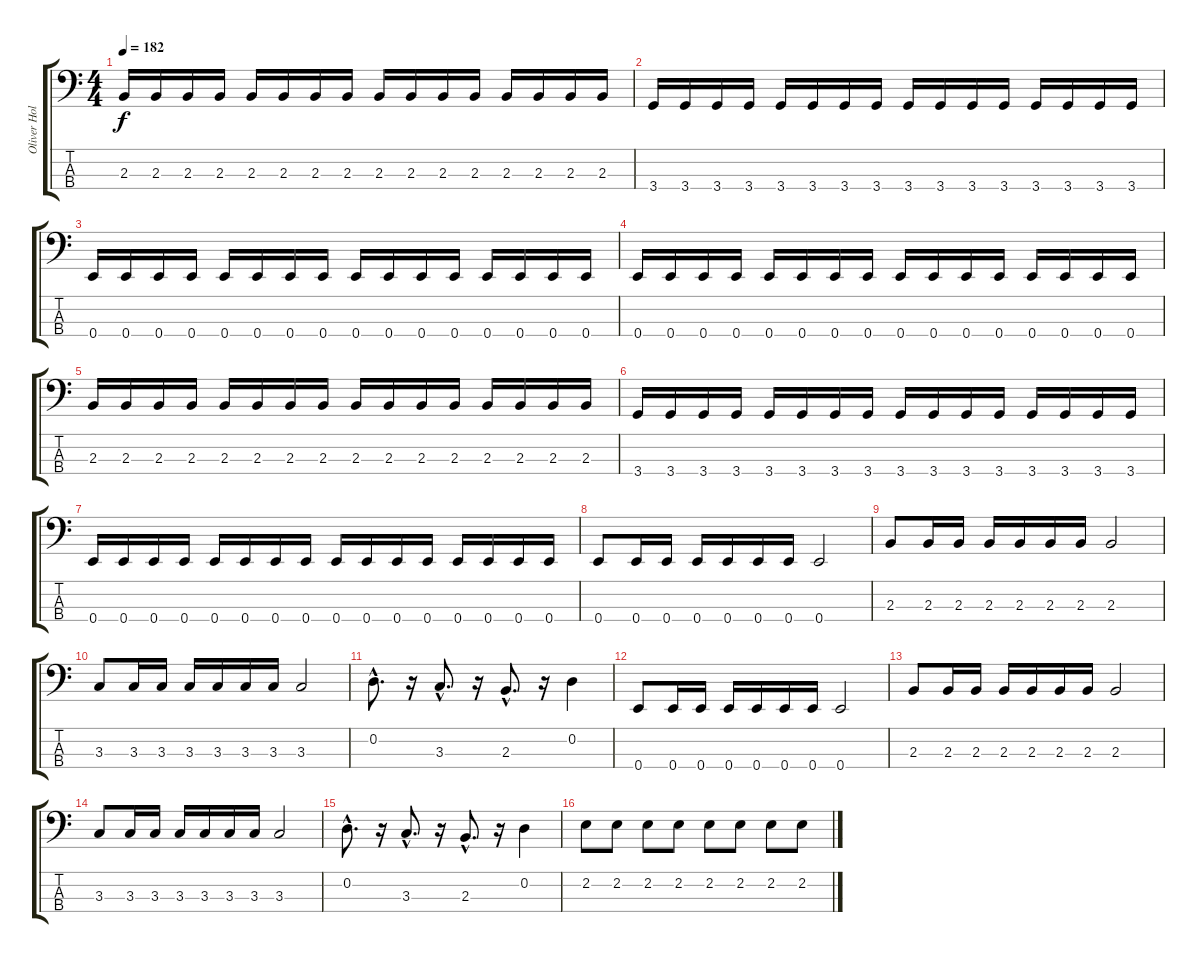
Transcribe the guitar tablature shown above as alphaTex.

\track ("Oliver Holzwarth" "Oliver Hol") {instrument electricbassfinger}
\staff {score tabs}
\tuning (G2 D2 A1 E1) {hide}
\ts (4 4)
\tempo 182
\clef f4
\ks c
2.3.16{dy f} 2.3.16 2.3.16 2.3.16 2.3.16 2.3.16 2.3.16 2.3.16 2.3.16 2.3.16 2.3.16 2.3.16 2.3.16 2.3.16 2.3.16 2.3.16 |
3.4.16 3.4.16 3.4.16 3.4.16 3.4.16 3.4.16 3.4.16 3.4.16 3.4.16 3.4.16 3.4.16 3.4.16 3.4.16 3.4.16 3.4.16 3.4.16 |
0.4.16 0.4.16 0.4.16 0.4.16 0.4.16 0.4.16 0.4.16 0.4.16 0.4.16 0.4.16 0.4.16 0.4.16 0.4.16 0.4.16 0.4.16 0.4.16 |
0.4.16 0.4.16 0.4.16 0.4.16 0.4.16 0.4.16 0.4.16 0.4.16 0.4.16 0.4.16 0.4.16 0.4.16 0.4.16 0.4.16 0.4.16 0.4.16 |
2.3.16 2.3.16 2.3.16 2.3.16 2.3.16 2.3.16 2.3.16 2.3.16 2.3.16 2.3.16 2.3.16 2.3.16 2.3.16 2.3.16 2.3.16 2.3.16 |
3.4.16 3.4.16 3.4.16 3.4.16 3.4.16 3.4.16 3.4.16 3.4.16 3.4.16 3.4.16 3.4.16 3.4.16 3.4.16 3.4.16 3.4.16 3.4.16 |
0.4.16 0.4.16 0.4.16 0.4.16 0.4.16 0.4.16 0.4.16 0.4.16 0.4.16 0.4.16 0.4.16 0.4.16 0.4.16 0.4.16 0.4.16 0.4.16 |
0.4.8 0.4.16 0.4.16 0.4.16 0.4.16 0.4.16 0.4.16 0.4.2 |
2.3.8 2.3.16 2.3.16 2.3.16 2.3.16 2.3.16 2.3.16 2.3.2 |
3.3.8 3.3.16 3.3.16 3.3.16 3.3.16 3.3.16 3.3.16 3.3.2 |
0.2{hac}.8{d} r.16 3.3{hac}.8{d} r.16 2.3{hac}.8{d} r.16 0.2.4 |
0.4.8 0.4.16 0.4.16 0.4.16 0.4.16 0.4.16 0.4.16 0.4.2 |
2.3.8 2.3.16 2.3.16 2.3.16 2.3.16 2.3.16 2.3.16 2.3.2 |
3.3.8 3.3.16 3.3.16 3.3.16 3.3.16 3.3.16 3.3.16 3.3.2 |
0.2{hac}.8{d} r.16 3.3{hac}.8{d} r.16 2.3{hac}.8{d} r.16 0.2.4 |
2.2.8 2.2.8 2.2.8 2.2.8 2.2.8 2.2.8 2.2.8 2.2.8
